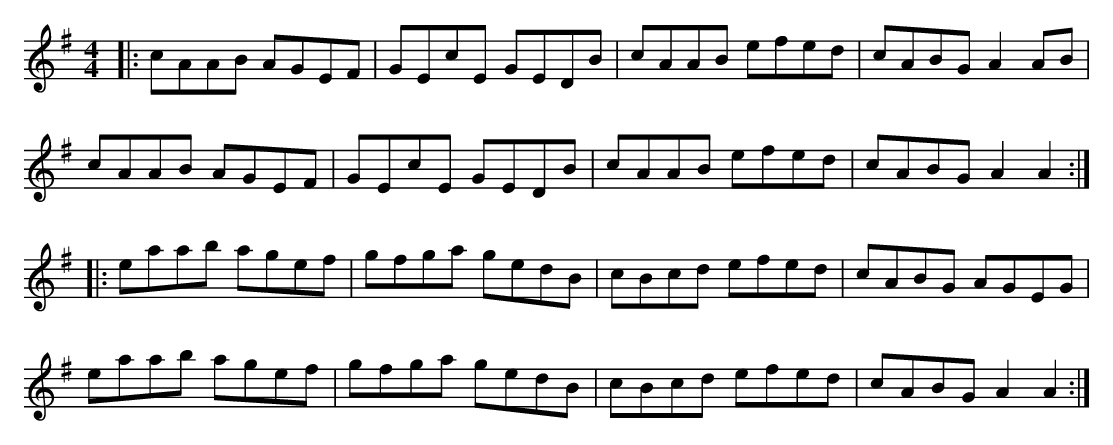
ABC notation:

X:1
M:4/4
K:Ador
|:cAAB AGEF|GEcE GEDB|cAAB efed|cABGA2AB|
cAAB AGEF|GEcE GEDB|cAAB efed|cABGA2A2:|
|:eaab agef|gfga gedB|cBcd efed|cABG AGEG|
eaab agef|gfga gedB|cBcd efed|cABGA2A2:|
